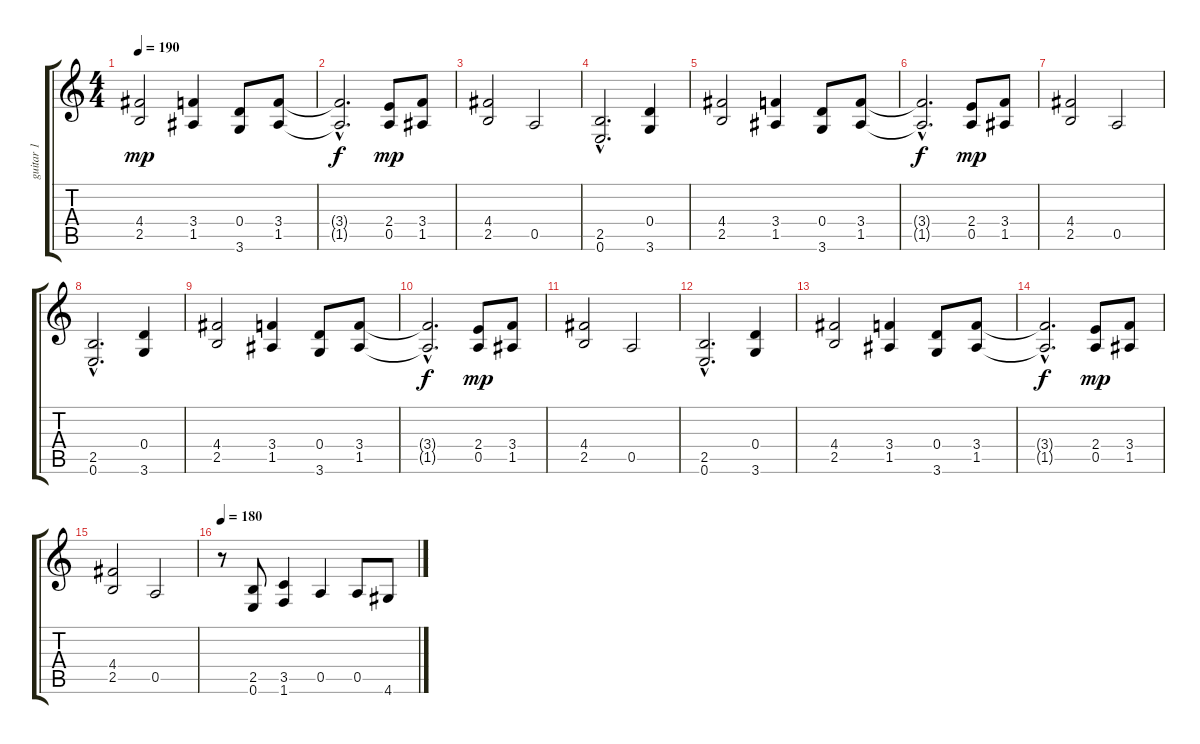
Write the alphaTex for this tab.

\track ("guitar 1            " "guitar 1  ") {instrument overdrivenguitar}
\staff {score tabs}
\tuning (E4 B3 G3 D3 A2 E2) {hide}
\ts (4 4)
\tempo 190
\clef g2
\ks c
(4.4 2.5).2{dy mp} (3.4 1.5).4 (0.4 3.6).8 (3.4 1.5).8 |
(3.4{hac t} 1.5{hac t}).2{d dy f} (2.4 0.5).8{dy mp} (3.4 1.5).8 |
(4.4 2.5).2 0.5.2 |
(2.5{hac} 0.6{hac}).2{d} (0.4 3.6).4 |
(4.4 2.5).2 (3.4 1.5).4 (0.4 3.6).8 (3.4 1.5).8 |
(3.4{hac t} 1.5{hac t}).2{d dy f} (2.4 0.5).8{dy mp} (3.4 1.5).8 |
(4.4 2.5).2 0.5.2 |
(2.5{hac} 0.6{hac}).2{d} (0.4 3.6).4 |
(4.4 2.5).2 (3.4 1.5).4 (0.4 3.6).8 (3.4 1.5).8 |
(3.4{hac t} 1.5{hac t}).2{d dy f} (2.4 0.5).8{dy mp} (3.4 1.5).8 |
(4.4 2.5).2 0.5.2 |
(2.5{hac} 0.6{hac}).2{d} (0.4 3.6).4 |
(4.4 2.5).2 (3.4 1.5).4 (0.4 3.6).8 (3.4 1.5).8 |
(3.4{hac t} 1.5{hac t}).2{d dy f} (2.4 0.5).8{dy mp} (3.4 1.5).8 |
(4.4 2.5).2 0.5.2 |
\tempo 180
r.8 (2.5 0.6).8 (3.5 1.6).4 0.5.4 0.5.8 4.6.8
